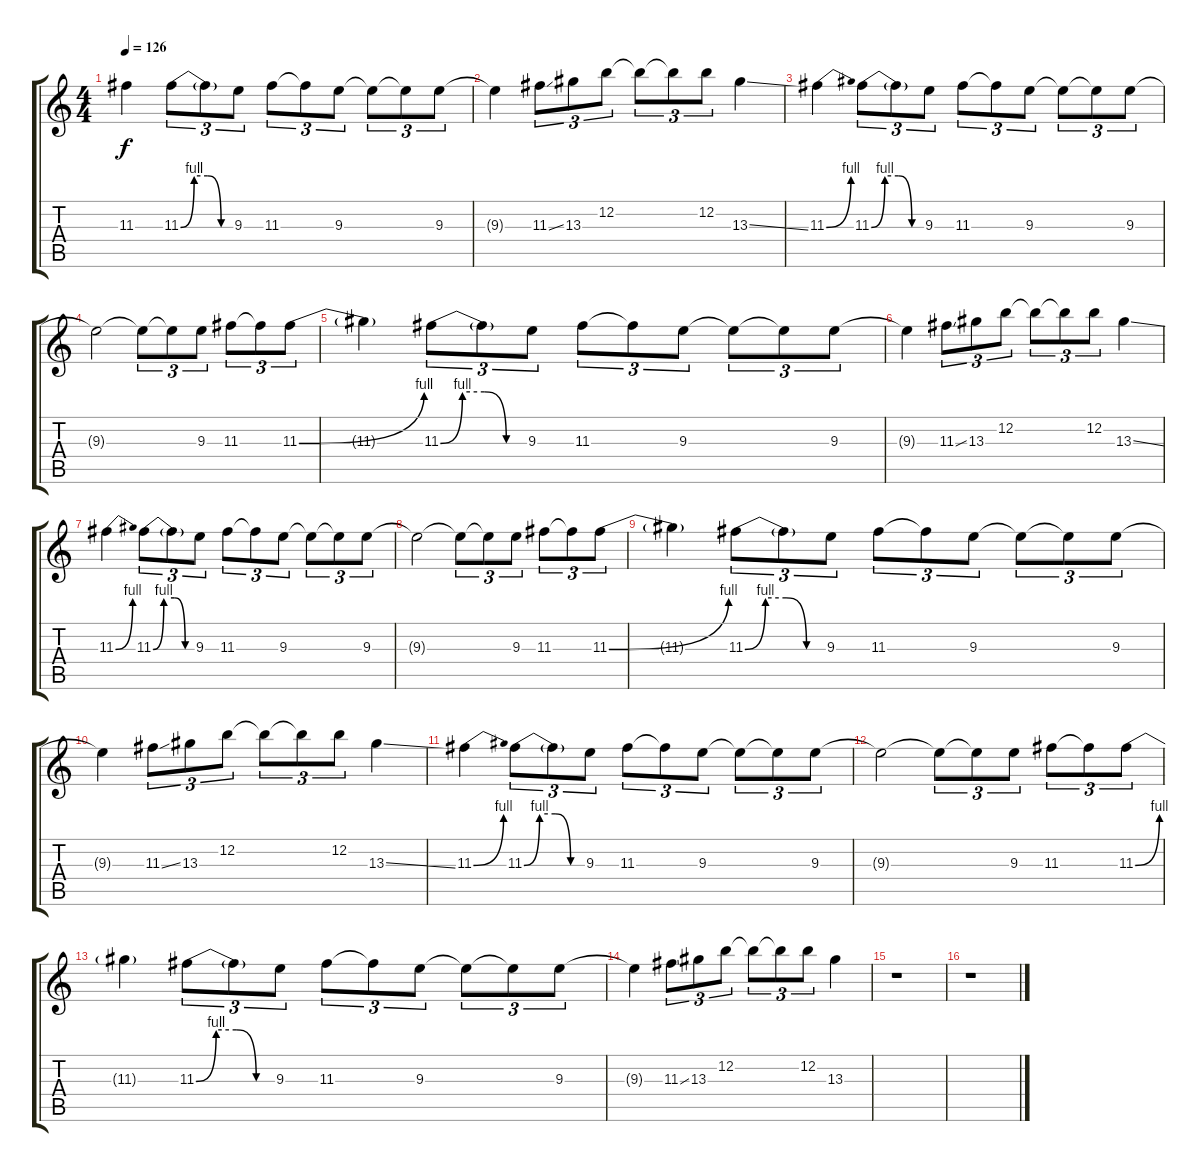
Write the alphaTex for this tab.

\track "" {instrument distortionguitar}
\staff {score tabs}
\tuning (E4 B3 G3 D3 A2 E2) {hide}
\ts (4 4)
\tempo 126
\clef g2
\ks c
11.3{t}.4{dy f} 11.3{be (custom 0 0 15 4 30 4 45 0 60 0)}.8{tu (3 2)} 11.3{t}.8{tu (3 2)} 9.3.8{tu (3 2)} 11.3.8{tu (3 2)} 11.3{t}.8{tu (3 2)} 9.3.8{tu (3 2)} 9.3{t}.8{tu (3 2)} 9.3{t}.8{tu (3 2)} 9.3.8{tu (3 2)} |
9.3{t}.4 11.3{ss}.8{tu (3 2)} 13.3.8{tu (3 2)} 12.2.8{tu (3 2)} 12.2{t}.8{tu (3 2)} 12.2{t}.8{tu (3 2)} 12.2.8{tu (3 2)} 13.3{ss}.4 |
11.3{be (bend 0 0 60 4)}.4 11.3{be (custom 0 0 15 4 30 4 45 0 60 0)}.8{tu (3 2)} 11.3{t}.8{tu (3 2)} 9.3.8{tu (3 2)} 11.3.8{tu (3 2)} 11.3{t}.8{tu (3 2)} 9.3.8{tu (3 2)} 9.3{t}.8{tu (3 2)} 9.3{t}.8{tu (3 2)} 9.3.8{tu (3 2)} |
9.3{t}.2 9.3{t}.8{tu (3 2)} 9.3{t}.8{tu (3 2)} 9.3.8{tu (3 2)} 11.3.8{tu (3 2)} 11.3{t}.8{tu (3 2)} 11.3{be (bend 0 0 60 4)}.8{tu (3 2)} |
11.3{t}.4 11.3{be (custom 0 0 15 4 30 4 45 0 60 0)}.8{tu (3 2)} 11.3{t}.8{tu (3 2)} 9.3.8{tu (3 2)} 11.3.8{tu (3 2)} 11.3{t}.8{tu (3 2)} 9.3.8{tu (3 2)} 9.3{t}.8{tu (3 2)} 9.3{t}.8{tu (3 2)} 9.3.8{tu (3 2)} |
9.3{t}.4 11.3{ss}.8{tu (3 2)} 13.3.8{tu (3 2)} 12.2.8{tu (3 2)} 12.2{t}.8{tu (3 2)} 12.2{t}.8{tu (3 2)} 12.2.8{tu (3 2)} 13.3{ss}.4 |
11.3{be (bend 0 0 60 4)}.4 11.3{be (custom 0 0 15 4 30 4 45 0 60 0)}.8{tu (3 2)} 11.3{t}.8{tu (3 2)} 9.3.8{tu (3 2)} 11.3.8{tu (3 2)} 11.3{t}.8{tu (3 2)} 9.3.8{tu (3 2)} 9.3{t}.8{tu (3 2)} 9.3{t}.8{tu (3 2)} 9.3.8{tu (3 2)} |
9.3{t}.2 9.3{t}.8{tu (3 2)} 9.3{t}.8{tu (3 2)} 9.3.8{tu (3 2)} 11.3.8{tu (3 2)} 11.3{t}.8{tu (3 2)} 11.3{be (bend 0 0 60 4)}.8{tu (3 2)} |
11.3{t}.4 11.3{be (custom 0 0 15 4 30 4 45 0 60 0)}.8{tu (3 2)} 11.3{t}.8{tu (3 2)} 9.3.8{tu (3 2)} 11.3.8{tu (3 2)} 11.3{t}.8{tu (3 2)} 9.3.8{tu (3 2)} 9.3{t}.8{tu (3 2)} 9.3{t}.8{tu (3 2)} 9.3.8{tu (3 2)} |
9.3{t}.4 11.3{ss}.8{tu (3 2)} 13.3.8{tu (3 2)} 12.2.8{tu (3 2)} 12.2{t}.8{tu (3 2)} 12.2{t}.8{tu (3 2)} 12.2.8{tu (3 2)} 13.3{ss}.4 |
11.3{be (bend 0 0 60 4)}.4 11.3{be (custom 0 0 15 4 30 4 45 0 60 0)}.8{tu (3 2)} 11.3{t}.8{tu (3 2)} 9.3.8{tu (3 2)} 11.3.8{tu (3 2)} 11.3{t}.8{tu (3 2)} 9.3.8{tu (3 2)} 9.3{t}.8{tu (3 2)} 9.3{t}.8{tu (3 2)} 9.3.8{tu (3 2)} |
9.3{t}.2 9.3{t}.8{tu (3 2)} 9.3{t}.8{tu (3 2)} 9.3.8{tu (3 2)} 11.3.8{tu (3 2)} 11.3{t}.8{tu (3 2)} 11.3{be (bend 0 0 60 4)}.8{tu (3 2)} |
11.3{t}.4 11.3{be (custom 0 0 15 4 30 4 45 0 60 0)}.8{tu (3 2)} 11.3{t}.8{tu (3 2)} 9.3.8{tu (3 2)} 11.3.8{tu (3 2)} 11.3{t}.8{tu (3 2)} 9.3.8{tu (3 2)} 9.3{t}.8{tu (3 2)} 9.3{t}.8{tu (3 2)} 9.3.8{tu (3 2)} |
9.3{t}.4 11.3{ss}.8{tu (3 2)} 13.3.8{tu (3 2)} 12.2.8{tu (3 2)} 12.2{t}.8{tu (3 2)} 12.2{t}.8{tu (3 2)} 12.2.8{tu (3 2)} 13.3.4 |
r.1 |
r.1
